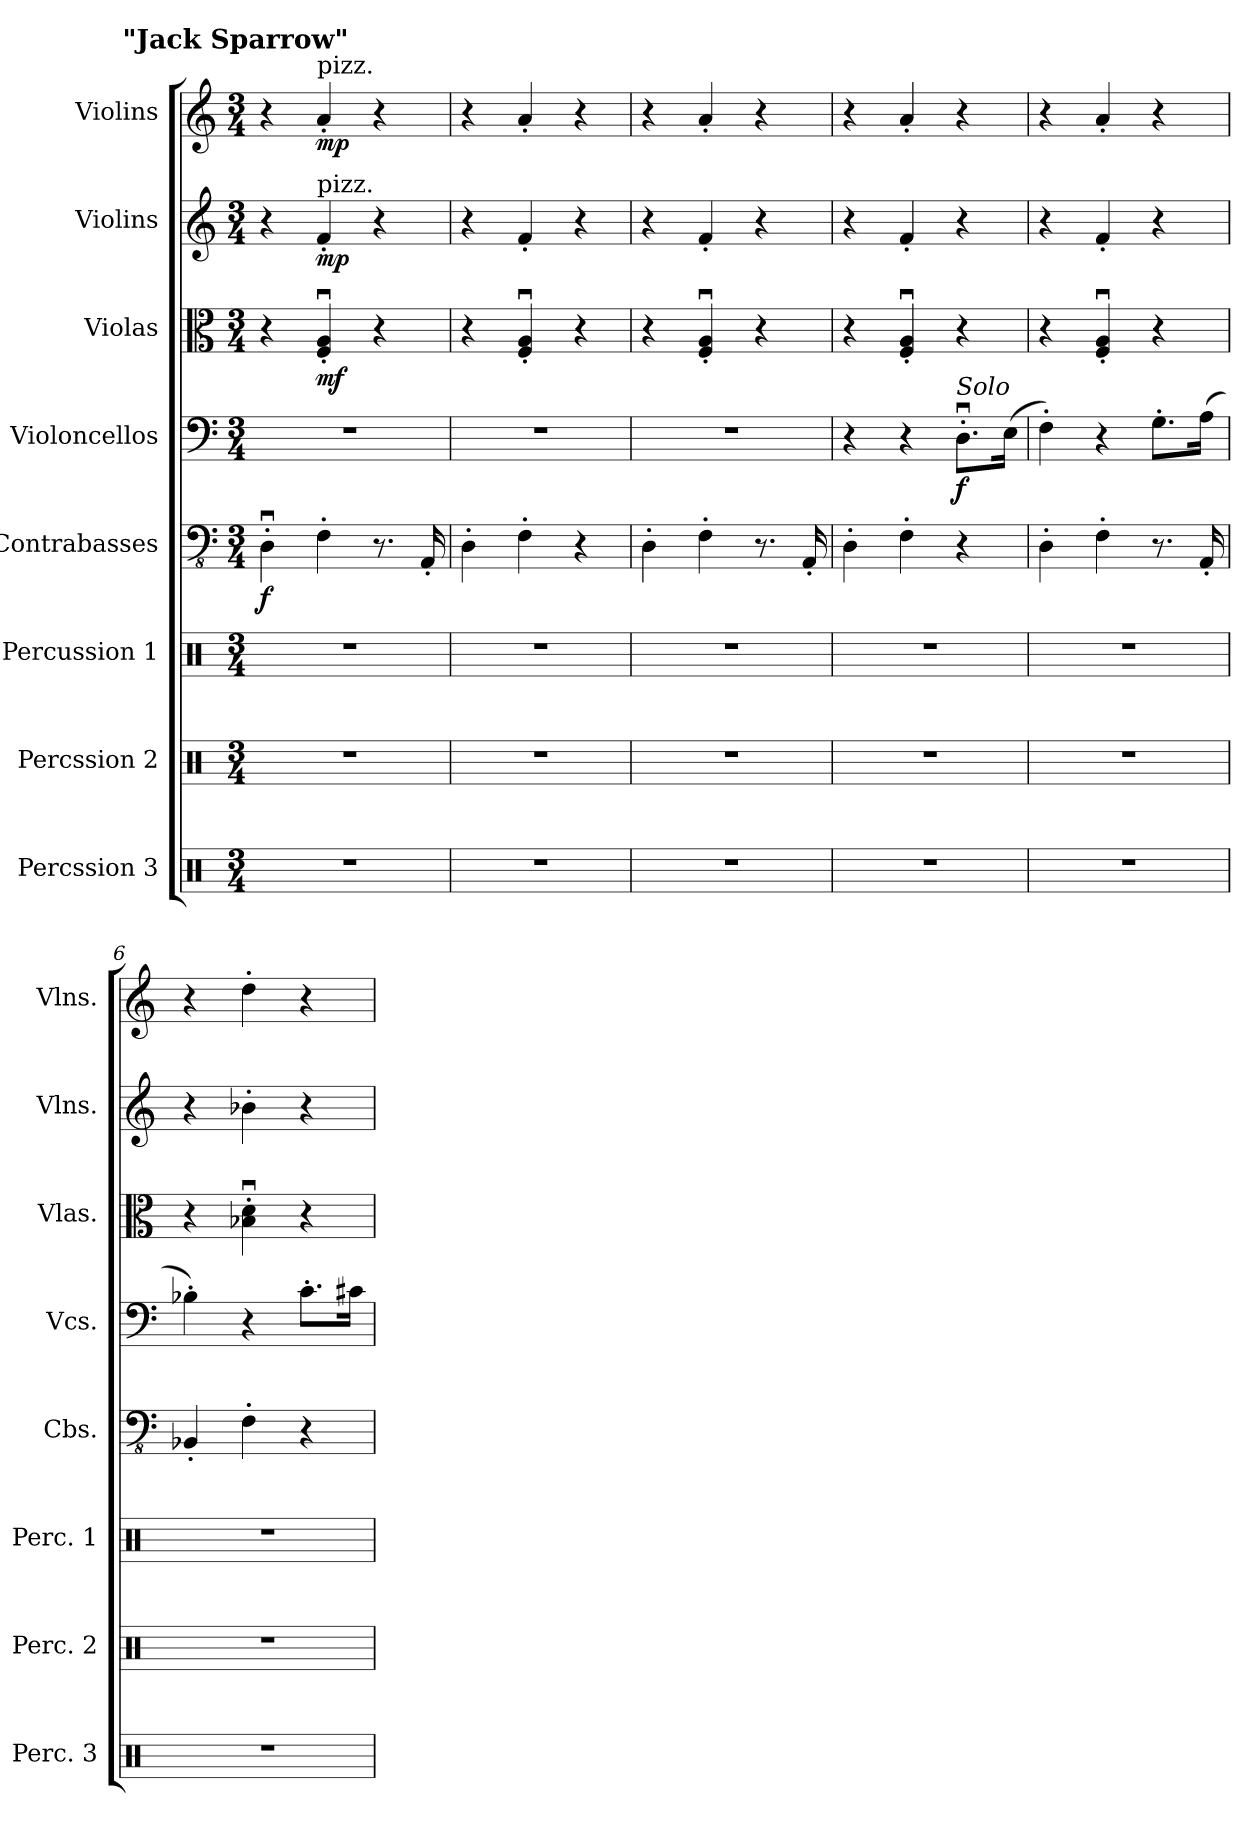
**kern	**kern	**kern	**kern	**dynam	**kern	**dynam	**kern	**dynam	**kern	**dynam	**kern	**dynam
*part8	*part7	*part6	*part5	*part5	*part4	*part4	*part3	*part3	*part2	*part2	*part1	*part1
*staff8	*staff7	*staff6	*staff5	*staff5	*staff4	*staff4	*staff3	*staff3	*staff2	*staff2	*staff1	*staff1
*I"Percssion 3	*I"Percssion 2	*I"Percussion 1	*I"Contrabasses	*	*I"Violoncellos	*	*I"Violas	*	*I"Violins	*	*I"Violins	*
*I'Perc. 3	*I'Perc. 2	*I'Perc. 1	*I'Cbs.	*	*I'Vcs.	*	*I'Vlas.	*	*I'Vlns.	*	*I'Vlns.	*
*clefX	*clefX	*clefX	*clefFv4	*	*clefF4	*	*clefC3	*	*clefG2	*	*clefG2	*
*k[]	*k[]	*k[]	*k[]	*	*k[]	*	*k[]	*	*k[]	*	*k[]	*
*M3/4	*M3/4	*M3/4	*M3/4	*	*M3/4	*	*M3/4	*	*M3/4	*	*M3/4	*
*MM96	*MM96	*MM96	*MM96	*	*MM96	*	*MM96	*	*MM96	*	*MM96	*
!!LO:REH:place=s1:a:B:enc=none:t="Jack Sparrow"
=1	=1	=1	=1	=1	=1	=1	=1	=1	=1	=1	=1	=1
!	!	!	!	!LO:DY:b	!	!	!	!	!	!	!	!
2.r	2.r	2.r	4DDu'\	f	2.r	.	4r	.	4r	.	4r	.
!	!	!	!	!	!	!	!	!	!	!	!LO:TX:a:t=pizz.	!
!	!	!	!	!	!	!	!	!	!LO:TX:a:t=pizz.	!	!	!
!	!	!	!	!	!	!	!	!LO:DY:b	!	!LO:DY:b	!	!LO:DY:b
.	.	.	4FF'\	.	.	.	4F/u' 4A/u'	mf	4f'/	mp	4a'/	mp
.	.	.	8.r	.	.	.	4r	.	4r	.	4r	.
.	.	.	16AAA'/	.	.	.	.	.	.	.	.	.
=2	=2	=2	=2	=2	=2	=2	=2	=2	=2	=2	=2	=2
2.r	2.r	2.r	4DD'\	.	2.r	.	4r	.	4r	.	4r	.
.	.	.	4FF'\	.	.	.	4F/u' 4A/u'	.	4f'/	.	4a'/	.
.	.	.	4r	.	.	.	4r	.	4r	.	4r	.
=3	=3	=3	=3	=3	=3	=3	=3	=3	=3	=3	=3	=3
2.r	2.r	2.r	4DD'\	.	2.r	.	4r	.	4r	.	4r	.
.	.	.	4FF'\	.	.	.	4F/u' 4A/u'	.	4f'/	.	4a'/	.
.	.	.	8.r	.	.	.	4r	.	4r	.	4r	.
.	.	.	16AAA'/	.	.	.	.	.	.	.	.	.
=4	=4	=4	=4	=4	=4	=4	=4	=4	=4	=4	=4	=4
2.r	2.r	2.r	4DD'\	.	4r	.	4r	.	4r	.	4r	.
.	.	.	4FF'\	.	4r	.	4F/u' 4A/u'	.	4f'/	.	4a'/	.
!	!	!	!	!	!LO:TX:a:i:t=Solo	!	!	!	!	!	!	!
!	!	!	!	!	!	!LO:DY:b	!	!	!	!	!	!
.	.	.	4r	.	8.Du'\L	f	4r	.	4r	.	4r	.
.	.	.	.	.	(16E\Jk	.	.	.	.	.	.	.
=5	=5	=5	=5	=5	=5	=5	=5	=5	=5	=5	=5	=5
2.r	2.r	2.r	4DD'\	.	4F'\)	.	4r	.	4r	.	4r	.
.	.	.	4FF'\	.	4r	.	4F/u' 4A/u'	.	4f'/	.	4a'/	.
.	.	.	8.r	.	8.G'\L	.	4r	.	4r	.	4r	.
.	.	.	16AAA'/	.	(16A\Jk	.	.	.	.	.	.	.
=6	=6	=6	=6	=6	=6	=6	=6	=6	=6	=6	=6	=6
2.r	2.r	2.r	4BBB-X'/	.	4B-X'\)	.	4r	.	4r	.	4r	.
.	.	.	4FF'\	.	4r	.	4B-X\u' 4d\u'	.	4b-X'\	.	4dd'\	.
.	.	.	4r	.	8.c'\L	.	4r	.	4r	.	4r	.
.	.	.	.	.	16c#X\Jk	.	.	.	.	.	.	.
=	=	=	=	=	=	=	=	=	=	=	=	=
*-	*-	*-	*-	*-	*-	*-	*-	*-	*-	*-	*-	*-
